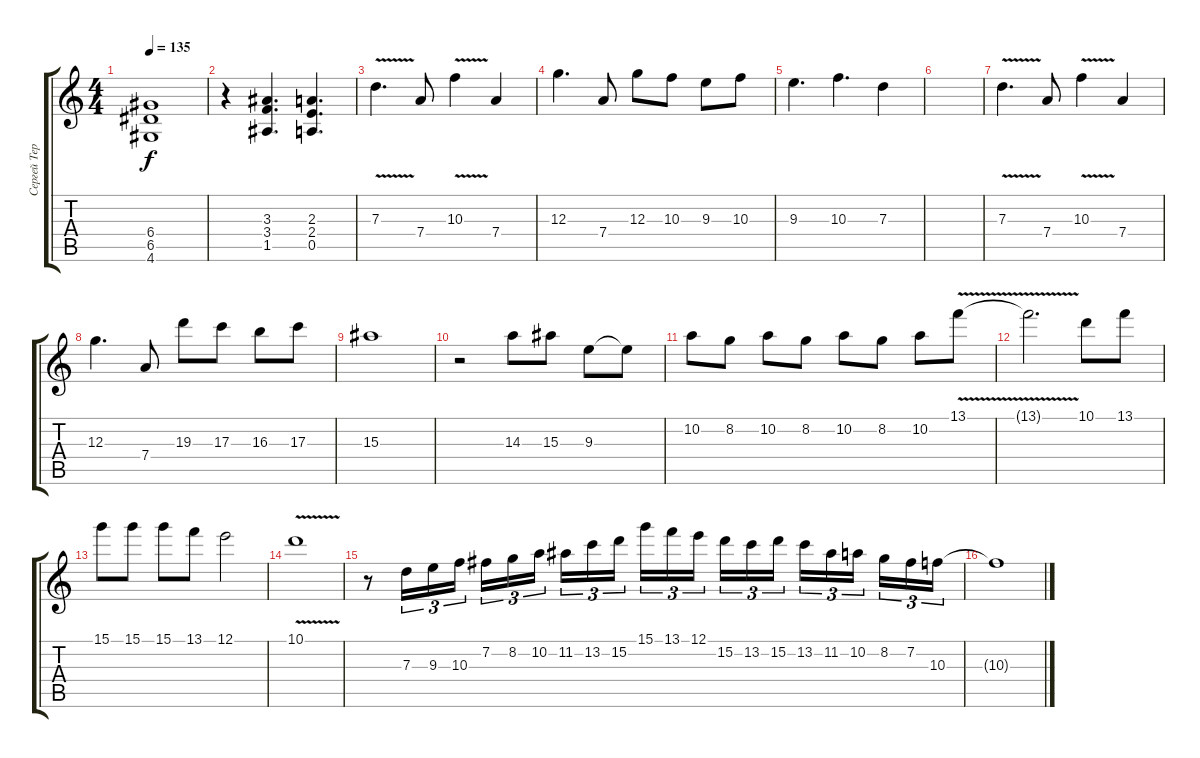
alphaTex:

\track ("Сергей Терентьев" "Сергей Тер") {instrument overdrivenguitar}
\staff {score tabs}
\tuning (E4 B3 G3 D3 A2 E2) {hide}
\ts (4 4)
\tempo 135
\clef g2
\ks c
(6.4 6.5 4.6).1{dy f} |
r.4 (3.3 3.4 1.5).4{d} (2.3 2.4 0.5).4{d} |
7.3{v}.4{d volume 16} 7.4.8 10.3{v}.4 7.4.4 |
12.3.4{d} 7.4.8 12.3.8 10.3.8 9.3.8 10.3.8 |
9.3.4{d} 10.3.4{d} 7.3.4 |
|
7.3{v}.4{d} 7.4.8 10.3{v}.4 7.4.4 |
12.3.4{d} 7.4.8 19.3.8 17.3.8 16.3.8 17.3.8 |
15.3.1 |
r.2 14.3.8 15.3.8 9.3.8 9.3{t}.8 |
10.2.8 8.2.8 10.2.8 8.2.8 10.2.8 8.2.8 10.2.8 13.1{v}.8 |
13.1{t}.2{d} 10.1.8 13.1.8 |
15.1.8 15.1.8 15.1.8 13.1.8 12.1.2 |
10.1{v}.1 |
r.8 7.3.16{tu (3 2)} 9.3.16{tu (3 2)} 10.3.16{tu (3 2)} 7.2.16{tu (3 2)} 8.2.16{tu (3 2)} 10.2.16{tu (3 2) beam splitsecondary} 11.2.16{tu (3 2)} 13.2.16{tu (3 2)} 15.2.16{tu (3 2)} 15.1.16{tu (3 2)} 13.1.16{tu (3 2)} 12.1.16{tu (3 2) beam splitsecondary} 15.2.16{tu (3 2)} 13.2.16{tu (3 2)} 15.2.16{tu (3 2)} 13.2.16{tu (3 2)} 11.2.16{tu (3 2)} 10.2.16{tu (3 2) beam splitsecondary} 8.2.16{tu (3 2)} 7.2.16{tu (3 2)} 10.3.16{tu (3 2)} |
10.3{t}.1
